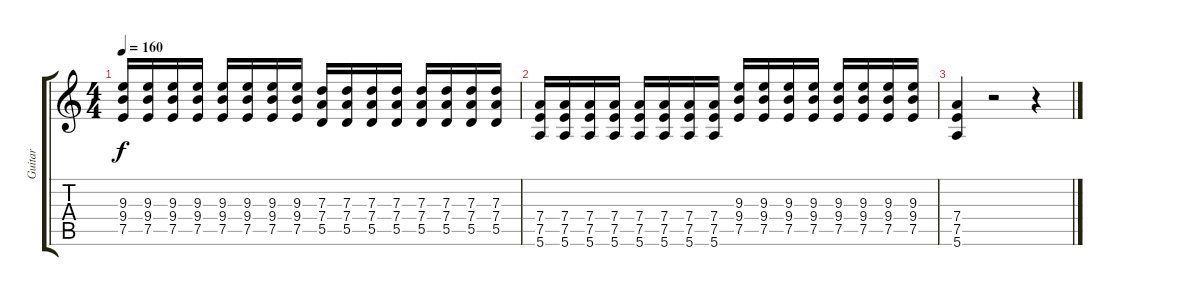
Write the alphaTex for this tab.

\track ("Guitar" "Guitar") {instrument distortionguitar}
\staff {score tabs}
\tuning (E4 B3 G3 D3 A2 E2) {hide}
\ts (4 4)
\tempo 160
\clef g2
\ks c
(9.3 9.4 7.5).16{dy f} (9.3 9.4 7.5).16 (9.3 9.4 7.5).16 (9.3 9.4 7.5).16 (9.3 9.4 7.5).16 (9.3 9.4 7.5).16 (9.3 9.4 7.5).16 (9.3 9.4 7.5).16 (7.3 7.4 5.5).16 (7.3 7.4 5.5).16 (7.3 7.4 5.5).16 (7.3 7.4 5.5).16 (7.3 7.4 5.5).16 (7.3 7.4 5.5).16 (7.3 7.4 5.5).16 (7.3 7.4 5.5).16 |
(7.4 7.5 5.6).16 (7.4 7.5 5.6).16 (7.4 7.5 5.6).16 (7.4 7.5 5.6).16 (7.4 7.5 5.6).16 (7.4 7.5 5.6).16 (7.4 7.5 5.6).16 (7.4 7.5 5.6).16 (9.3 9.4 7.5).16 (9.3 9.4 7.5).16 (9.3 9.4 7.5).16 (9.3 9.4 7.5).16 (9.3 9.4 7.5).16 (9.3 9.4 7.5).16 (9.3 9.4 7.5).16 (9.3 9.4 7.5).16 |
(7.4 7.5 5.6).4 r.2 r.4
